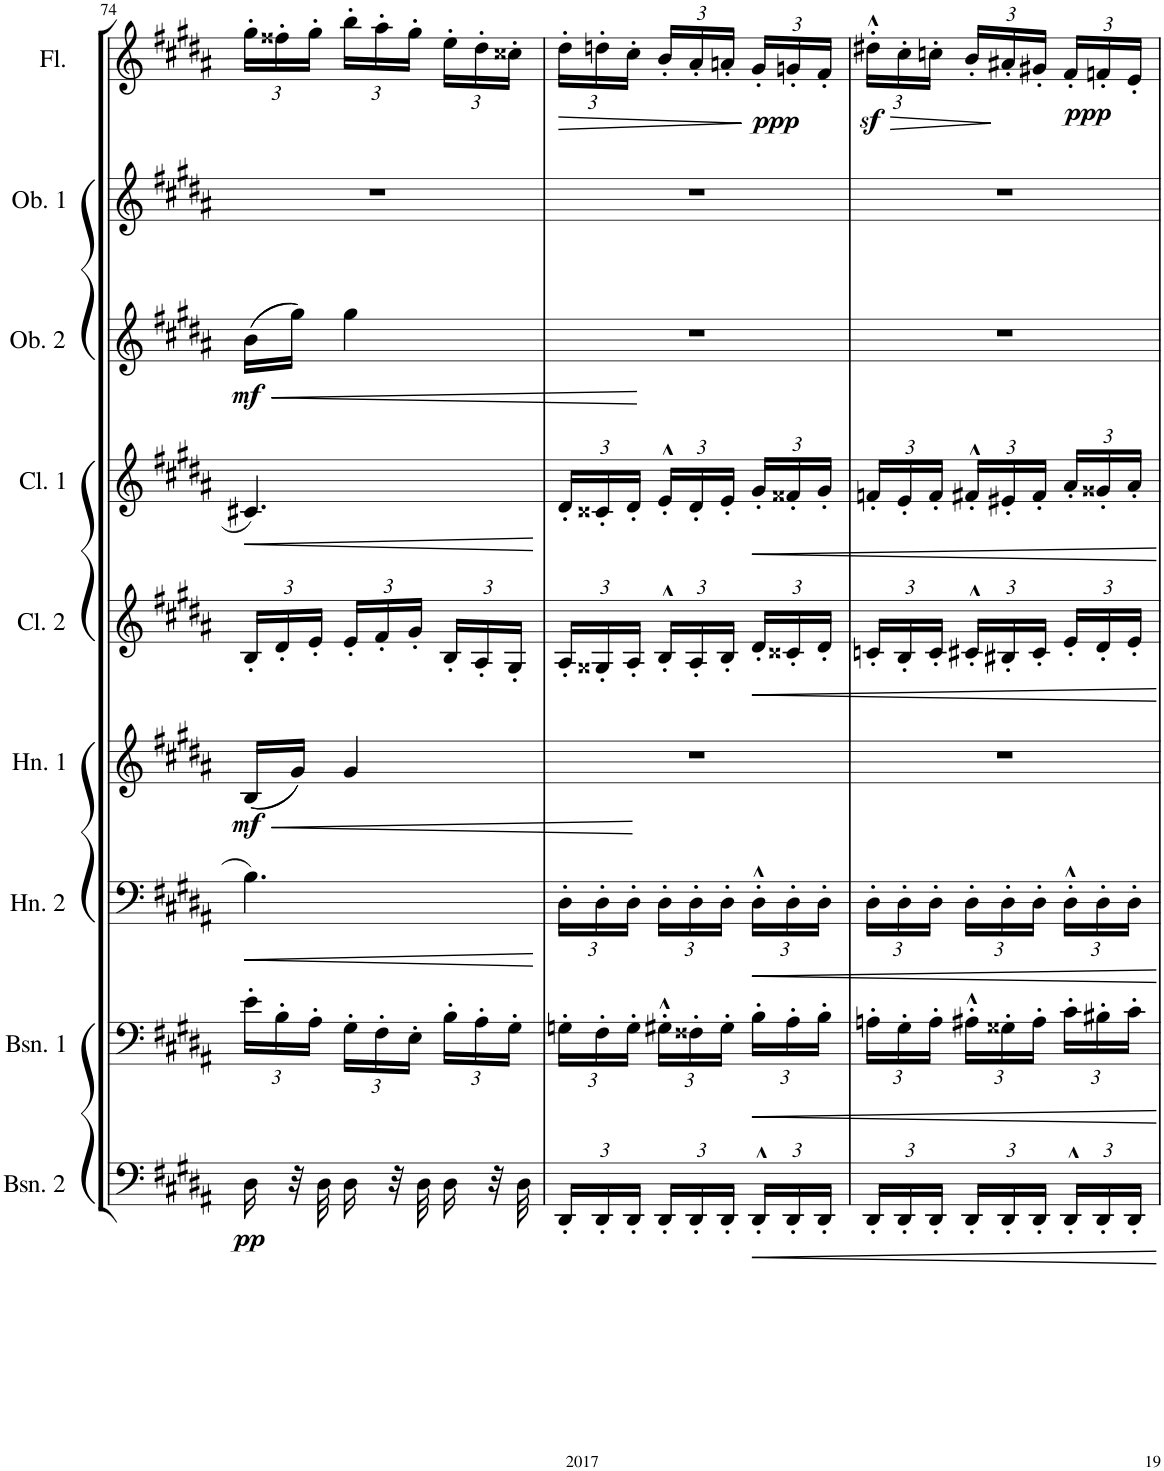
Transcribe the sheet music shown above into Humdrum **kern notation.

**kern	**dynam	**kern	**kern	**dynam	**kern	**dynam	**kern	**kern	**dynam	**kern	**dynam	**kern	**kern	**dynam
*part9	*part9	*part8	*part7	*part7	*part6	*part6	*part5	*part4	*part4	*part3	*part3	*part2	*part1	*part1
*staff9	*staff9	*staff8	*staff7	*staff7	*staff6	*staff6	*staff5	*staff4	*staff4	*staff3	*staff3	*staff2	*staff1	*staff1
*I"Bassoon 2	*	*I"Bassoon 1	*I"Horn in F	*	*I"Horn 1 in F	*	*I"Bb Clarinet	*I"Bb Clarinet 1	*	*I"Oboe 2	*	*I"Oboe 1	*I"Flute	*
*I'Bsn. 2	*	*I'Bsn. 1	*I'Hn. 2	*	*I'Hn. 1	*	*I'Cl. 2	*I'Cl. 1	*	*I'Ob. 2	*	*I'Ob. 1	*I'Fl.	*
!!LO:PB:g=z
*clefF4	*	*clefF4	*clefF4	*	*clefG2	*	*clefG2	*clefG2	*	*clefG2	*	*clefG2	*clefG2	*
*	*	*	*ITrd4c7	*	*ITrd4c7	*	*ITrd1c2	*ITrd1c2	*	*	*	*	*	*
*k[f#c#g#d#a#]	*	*k[f#c#g#d#a#]	*k[f#c#g#d#a#]	*	*k[f#c#g#d#a#]	*	*k[f#c#g#d#a#]	*k[f#c#g#d#a#]	*	*k[f#c#g#d#a#]	*	*k[f#c#g#d#a#]	*k[f#c#g#d#a#]	*
*M3/8	*	*M3/8	*M3/8	*	*M3/8	*	*M3/8	*M3/8	*	*M3/8	*	*M3/8	*M3/8	*
*	*	*Xbrackettup	*	*	*	*	*	*	*	*	*	*	*	*
=74	=74	=74	=74	=74	=74	=74	=74	=74	=74	=74	=74	=74	=74	=74
!	!	!	!	!LO:HP:b	!	!LO:HP:b	!	!	!	!	!	!	!	!
*	*	*	*	*	*	*	*Xbrackettup	*	*	*	*	*	*	*
!	!	!	!	!	!	!	!	!	!LO:HP:b	!	!LO:HP:b	!	!	!
*	*	*	*	*	*	*	*	*	*	*	*	*	*Xbrackettup	*
!	!LO:DY:b	!	!	!	!	!LO:DY:n=1:b	!	!	!	!	!LO:DY:n=1:b	!	!	!
16D#\	pp	24e'\LL	4.B\	<	((16B/LL	< mf	24B'/LL	4.c#X/	<	((16b\LL	< mf	4.r	24gg#'\LL	.
.	.	24B'\	.	.	.	.	24d#'/	.	.	.	.	.	24ff##X'\	.
32r	.	.	.	.	16g#/JJ))	.	.	.	.	16gg#\JJ))	.	.	.	.
.	.	24A#'\JJ	.	.	.	.	24e'/JJ	.	.	.	.	.	24gg#'\JJ	.
32D#\	.	.	.	.	.	.	.	.	.	.	.	.	.	.
16D#\	.	24G#'\LL	.	.	4g#/	.	24e'/LL	.	.	4gg#\	.	.	24bb'\LL	.
.	.	24F#'\	.	.	.	.	24f#'/	.	.	.	.	.	24aa#'\	.
32r	.	.	.	.	.	.	.	.	.	.	.	.	.	.
.	.	24E'\JJ	.	.	.	.	24g#'/JJ	.	.	.	.	.	24gg#'\JJ	.
32D#\	.	.	.	.	.	.	.	.	.	.	.	.	.	.
16D#\	.	24B'\LL	.	.	.	.	24B'/LL	.	.	.	.	.	24ee'\LL	.
.	.	24A#'\	.	.	.	.	24A#'/	.	.	.	.	.	24dd#'\	.
32r	.	.	.	.	.	.	.	.	.	.	.	.	.	.
.	.	24G#'\JJ	.	.	.	.	24G#'/JJ	.	.	.	.	.	24cc##X'\JJ	.
32D#\	.	.	.	.	.	.	.	.	.	.	.	.	.	.
.	.	.	.	[	.	[	.	.	[	.	[	.	.	.
=75	=75	=75	=75	=75	=75	=75	=75	=75	=75	=75	=75	=75	=75	=75
*Xbrackettup	*	*	*Xbrackettup	*	*	*	*	*Xbrackettup	*	*	*	*	*	*
!	!	!	!	!	!	!	!	!	!	!	!	!	!	!LO:HP:b
24DD#'/LL	.	24Gn'\LL	24D#'\LL	.	4.r	.	24A#'/LL	24d#'/LL	.	4.r	.	4.r	24dd#'\LL	>
24DD#'/	.	24F#'\	24D#'\	.	.	.	24G##X'/	24c##X'/	.	.	.	.	24ddn'\	.
24DD#'/JJ	.	24G'\JJ	24D#'\JJ	.	.	.	24A#'/JJ	24d#'/JJ	.	.	.	.	24cc#'\JJ	.
24DD#'/LL	.	24G#X'^^\LL	24D#'\LL	.	.	.	24B'^^/LL	24e'^^/LL	.	.	.	.	24b'/LL	.
24DD#'/	.	24F##X'\	24D#'\	.	.	.	24A#'/	24d#'/	.	.	.	.	24a#'/	.
24DD#'/JJ	.	24G#'\JJ	24D#'\JJ	.	.	.	24B'/JJ	24e'/JJ	.	.	.	.	24an'/JJ	.
!	!	!	!	!	!	!	!	!	!	!	!	!	!	!LO:DY:n=1:b
24DD#'^^/LL	.	24B'\LL	24D#'^^\LL	.	.	.	24d#'/LL	24g#'/LL	.	.	.	.	24g#'/LL	] ppp
24DD#'/	.	24A#'\	24D#'\	.	.	.	24c##X'/	24f##X'/	.	.	.	.	24gn'/	.
24DD#'/JJ	.	24B'\JJ	24D#'\JJ	.	.	.	24d#'/JJ	24g#'/JJ	.	.	.	.	24f#'/JJ	.
=76	=76	=76	=76	=76	=76	=76	=76	=76	=76	=76	=76	=76	=76	=76
!	!	!	!	!	!	!	!	!	!	!	!	!	!	!LO:HP:b
24DD#'/LL	.	24An'\LL	24D#'\LL	.	4.r	.	24cn'/LL	24fn'/LL	.	4.r	.	4.r	24dd#Xz<'^^\LL	>
24DD#'/	.	24G#'\	24D#'\	.	.	.	24B'/	24e'/	.	.	.	.	24cc#'\	.
24DD#'/JJ	.	24A'\JJ	24D#'\JJ	.	.	.	24c'/JJ	24f'/JJ	.	.	.	.	24ccn'\JJ	.
24DD#'/LL	.	24A#X'^^\LL	24D#'\LL	.	.	.	24c#X'^^/LL	24f#X'^^/LL	.	.	.	.	24b'/LL	.
24DD#'/	.	24G##X'\	24D#'\	.	.	.	24B#X'/	24e#X'/	.	.	.	.	24a#X'/	]
24DD#'/JJ	.	24A#'\JJ	24D#'\JJ	.	.	.	24c#'/JJ	24f#'/JJ	.	.	.	.	24g#X'/JJ	.
!	!	!	!	!	!	!	!	!	!	!	!	!	!	!LO:DY:b
24DD#'^^/LL	.	24c#'\LL	24D#'^^\LL	.	.	.	24e'/LL	24a#'/LL	.	.	.	.	24f#'/LL	ppp
24DD#'/	.	24B#X'\	24D#'\	.	.	.	24d#'/	24g##X'/	.	.	.	.	24fn'/	.
24DD#'/JJ	.	24c#'\JJ	24D#'\JJ	.	.	.	24e'/JJ	24a#'/JJ	.	.	.	.	24e'/JJ	.
=	=	=	=	=	=	=	=	=	=	=	=	=	=	=
*-	*-	*-	*-	*-	*-	*-	*-	*-	*-	*-	*-	*-	*-	*-
